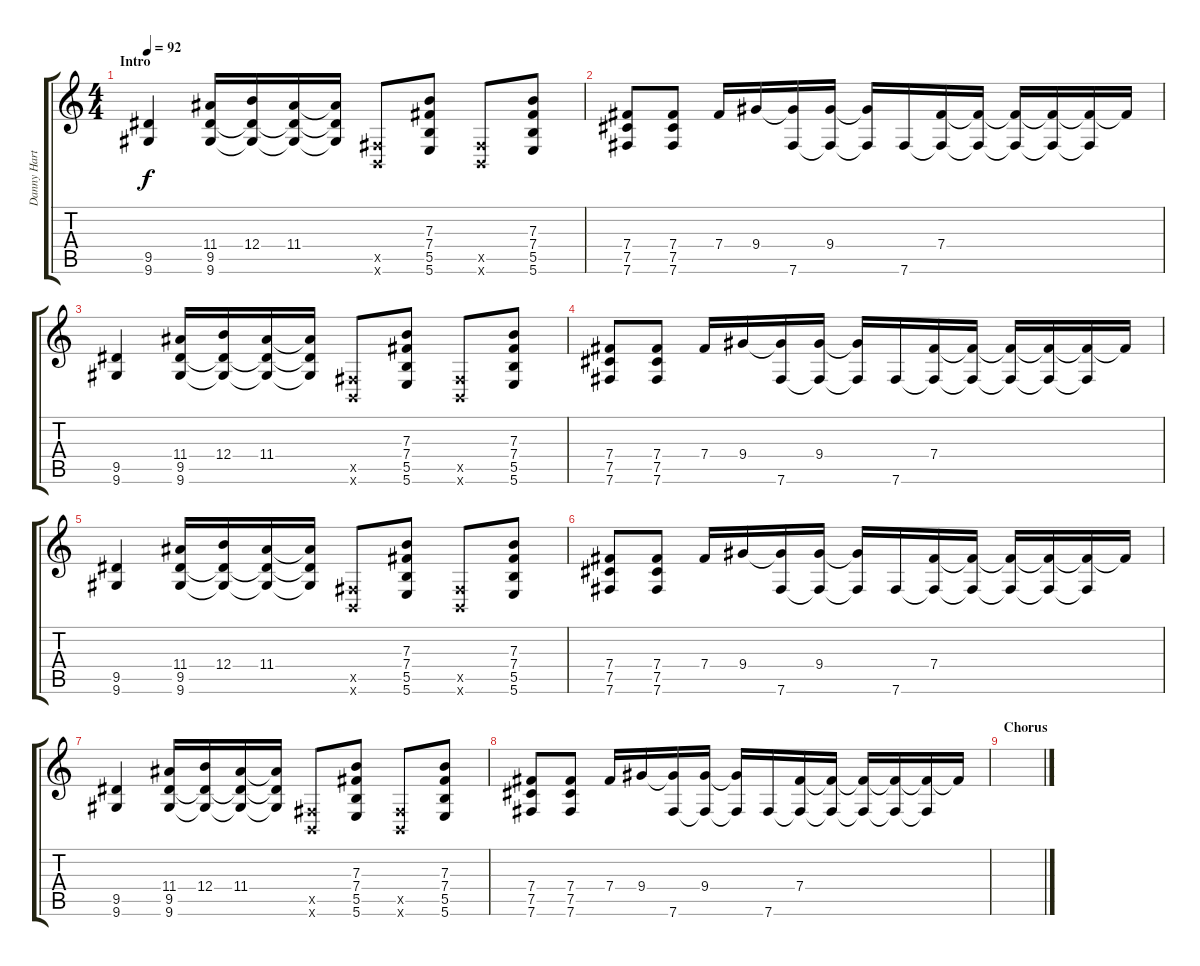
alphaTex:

\track ("Danny Hartwell (Background Guitar)" "Danny Hart") {instrument overdrivenguitar}
\staff {score tabs}
\tuning (Db4 Ab3 E3 B2 Gb2 B1) {hide}
\ts (4 4)
\section ("" "Intro")
\tempo 92
\clef g2
\ks c
(9.5 9.6).4{dy f instrument overdrivenguitar} (11.4 9.5 9.6).16 (12.4 9.5{t} 9.6{t}).16 (11.4 9.5{t} 9.6{t}).16 (11.4{t} 9.5{t} 9.6{t}).16 (0.5{x} 0.6{x}).8 (7.3 7.4 5.5 5.6).8 (0.5{x} 0.6{x}).8 (7.3 7.4 5.5 5.6).8 |
(7.4 7.5 7.6).8 (7.4 7.5 7.6).8 7.4.16 9.4.16 (9.4{t} 7.6).16 (9.4 7.6{t}).16 (9.4{t} 7.6{t}).16 7.6.16 (7.4 7.6{t}).16 (7.4{t} 7.6{t}).16 (7.4{t} 7.6{t}).16 (7.4{t} 7.6{t}).16 (7.4{t} 7.6{t}).16 7.4{t}.16 |
(9.5 9.6).4 (11.4 9.5 9.6).16 (12.4 9.5{t} 9.6{t}).16 (11.4 9.5{t} 9.6{t}).16 (11.4{t} 9.5{t} 9.6{t}).16 (0.5{x} 0.6{x}).8 (7.3 7.4 5.5 5.6).8 (0.5{x} 0.6{x}).8 (7.3 7.4 5.5 5.6).8 |
(7.4 7.5 7.6).8 (7.4 7.5 7.6).8 7.4.16 9.4.16 (9.4{t} 7.6).16 (9.4 7.6{t}).16 (9.4{t} 7.6{t}).16 7.6.16 (7.4 7.6{t}).16 (7.4{t} 7.6{t}).16 (7.4{t} 7.6{t}).16 (7.4{t} 7.6{t}).16 (7.4{t} 7.6{t}).16 7.4{t}.16 |
(9.5 9.6).4 (11.4 9.5 9.6).16 (12.4 9.5{t} 9.6{t}).16 (11.4 9.5{t} 9.6{t}).16 (11.4{t} 9.5{t} 9.6{t}).16 (0.5{x} 0.6{x}).8 (7.3 7.4 5.5 5.6).8 (0.5{x} 0.6{x}).8 (7.3 7.4 5.5 5.6).8 |
(7.4 7.5 7.6).8 (7.4 7.5 7.6).8 7.4.16 9.4.16 (9.4{t} 7.6).16 (9.4 7.6{t}).16 (9.4{t} 7.6{t}).16 7.6.16 (7.4 7.6{t}).16 (7.4{t} 7.6{t}).16 (7.4{t} 7.6{t}).16 (7.4{t} 7.6{t}).16 (7.4{t} 7.6{t}).16 7.4{t}.16 |
(9.5 9.6).4 (11.4 9.5 9.6).16 (12.4 9.5{t} 9.6{t}).16 (11.4 9.5{t} 9.6{t}).16 (11.4{t} 9.5{t} 9.6{t}).16 (0.5{x} 0.6{x}).8 (7.3 7.4 5.5 5.6).8 (0.5{x} 0.6{x}).8 (7.3 7.4 5.5 5.6).8 |
(7.4 7.5 7.6).8 (7.4 7.5 7.6).8 7.4.16 9.4.16 (9.4{t} 7.6).16 (9.4 7.6{t}).16 (9.4{t} 7.6{t}).16 7.6.16 (7.4 7.6{t}).16 (7.4{t} 7.6{t}).16 (7.4{t} 7.6{t}).16 (7.4{t} 7.6{t}).16 (7.4{t} 7.6{t}).16 7.4{t}.16 |
\section ("" "Chorus")
